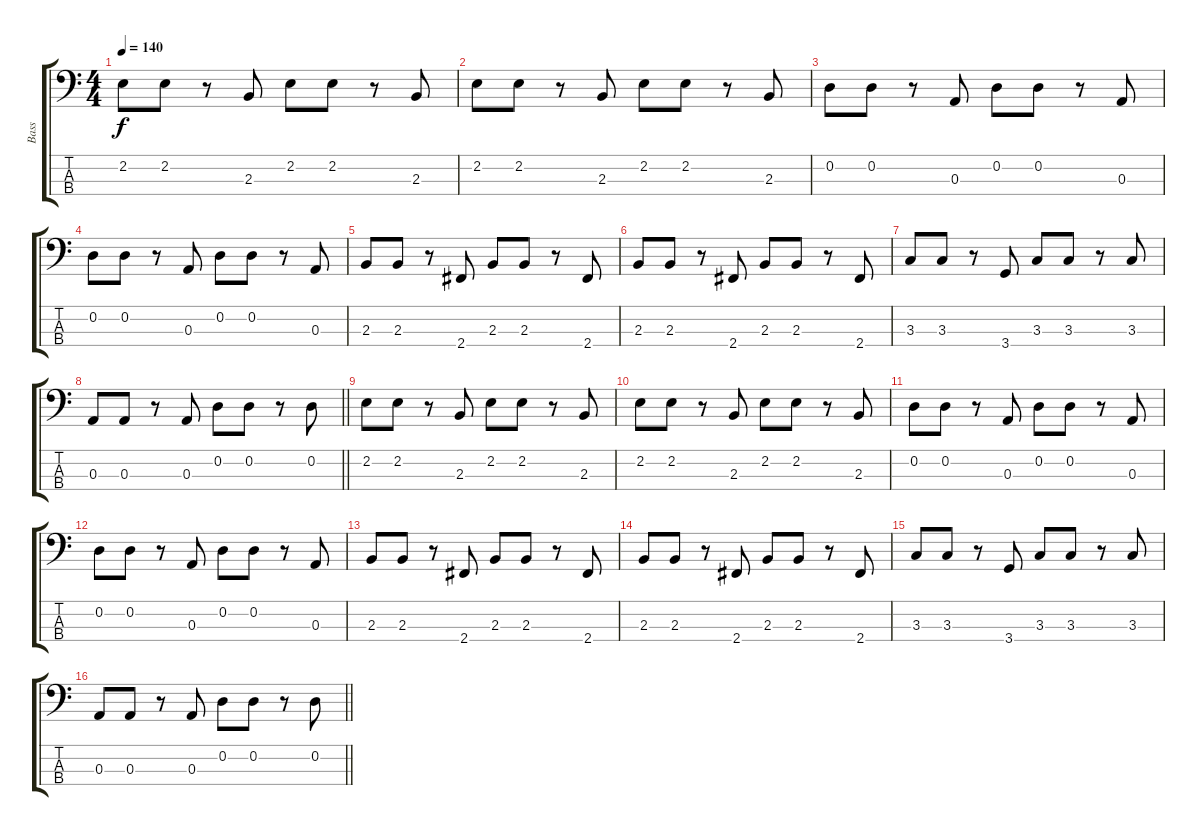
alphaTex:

\track ("Bass" "Bass") {instrument electricbassfinger}
\staff {score tabs}
\tuning (G2 D2 A1 E1) {hide}
\ts (4 4)
\tempo 140
\clef f4
\ks c
2.2.8{dy f} 2.2.8 r.8 2.3.8 2.2.8 2.2.8 r.8 2.3.8 |
2.2.8 2.2.8 r.8 2.3.8 2.2.8 2.2.8 r.8 2.3.8 |
0.2.8 0.2.8 r.8 0.3.8 0.2.8 0.2.8 r.8 0.3.8 |
0.2.8 0.2.8 r.8 0.3.8 0.2.8 0.2.8 r.8 0.3.8 |
2.3.8 2.3.8 r.8 2.4.8 2.3.8 2.3.8 r.8 2.4.8 |
2.3.8 2.3.8 r.8 2.4.8 2.3.8 2.3.8 r.8 2.4.8 |
3.3.8 3.3.8 r.8 3.4.8 3.3.8 3.3.8 r.8 3.3.8 |
\barLineRight lightlight
0.3.8 0.3.8 r.8 0.3.8 0.2.8 0.2.8 r.8 0.2.8 |
2.2.8 2.2.8 r.8 2.3.8 2.2.8 2.2.8 r.8 2.3.8 |
2.2.8 2.2.8 r.8 2.3.8 2.2.8 2.2.8 r.8 2.3.8 |
0.2.8 0.2.8 r.8 0.3.8 0.2.8 0.2.8 r.8 0.3.8 |
0.2.8 0.2.8 r.8 0.3.8 0.2.8 0.2.8 r.8 0.3.8 |
2.3.8 2.3.8 r.8 2.4.8 2.3.8 2.3.8 r.8 2.4.8 |
2.3.8 2.3.8 r.8 2.4.8 2.3.8 2.3.8 r.8 2.4.8 |
3.3.8 3.3.8 r.8 3.4.8 3.3.8 3.3.8 r.8 3.3.8 |
\barLineRight lightlight
0.3.8 0.3.8 r.8 0.3.8 0.2.8 0.2.8 r.8 0.2.8
